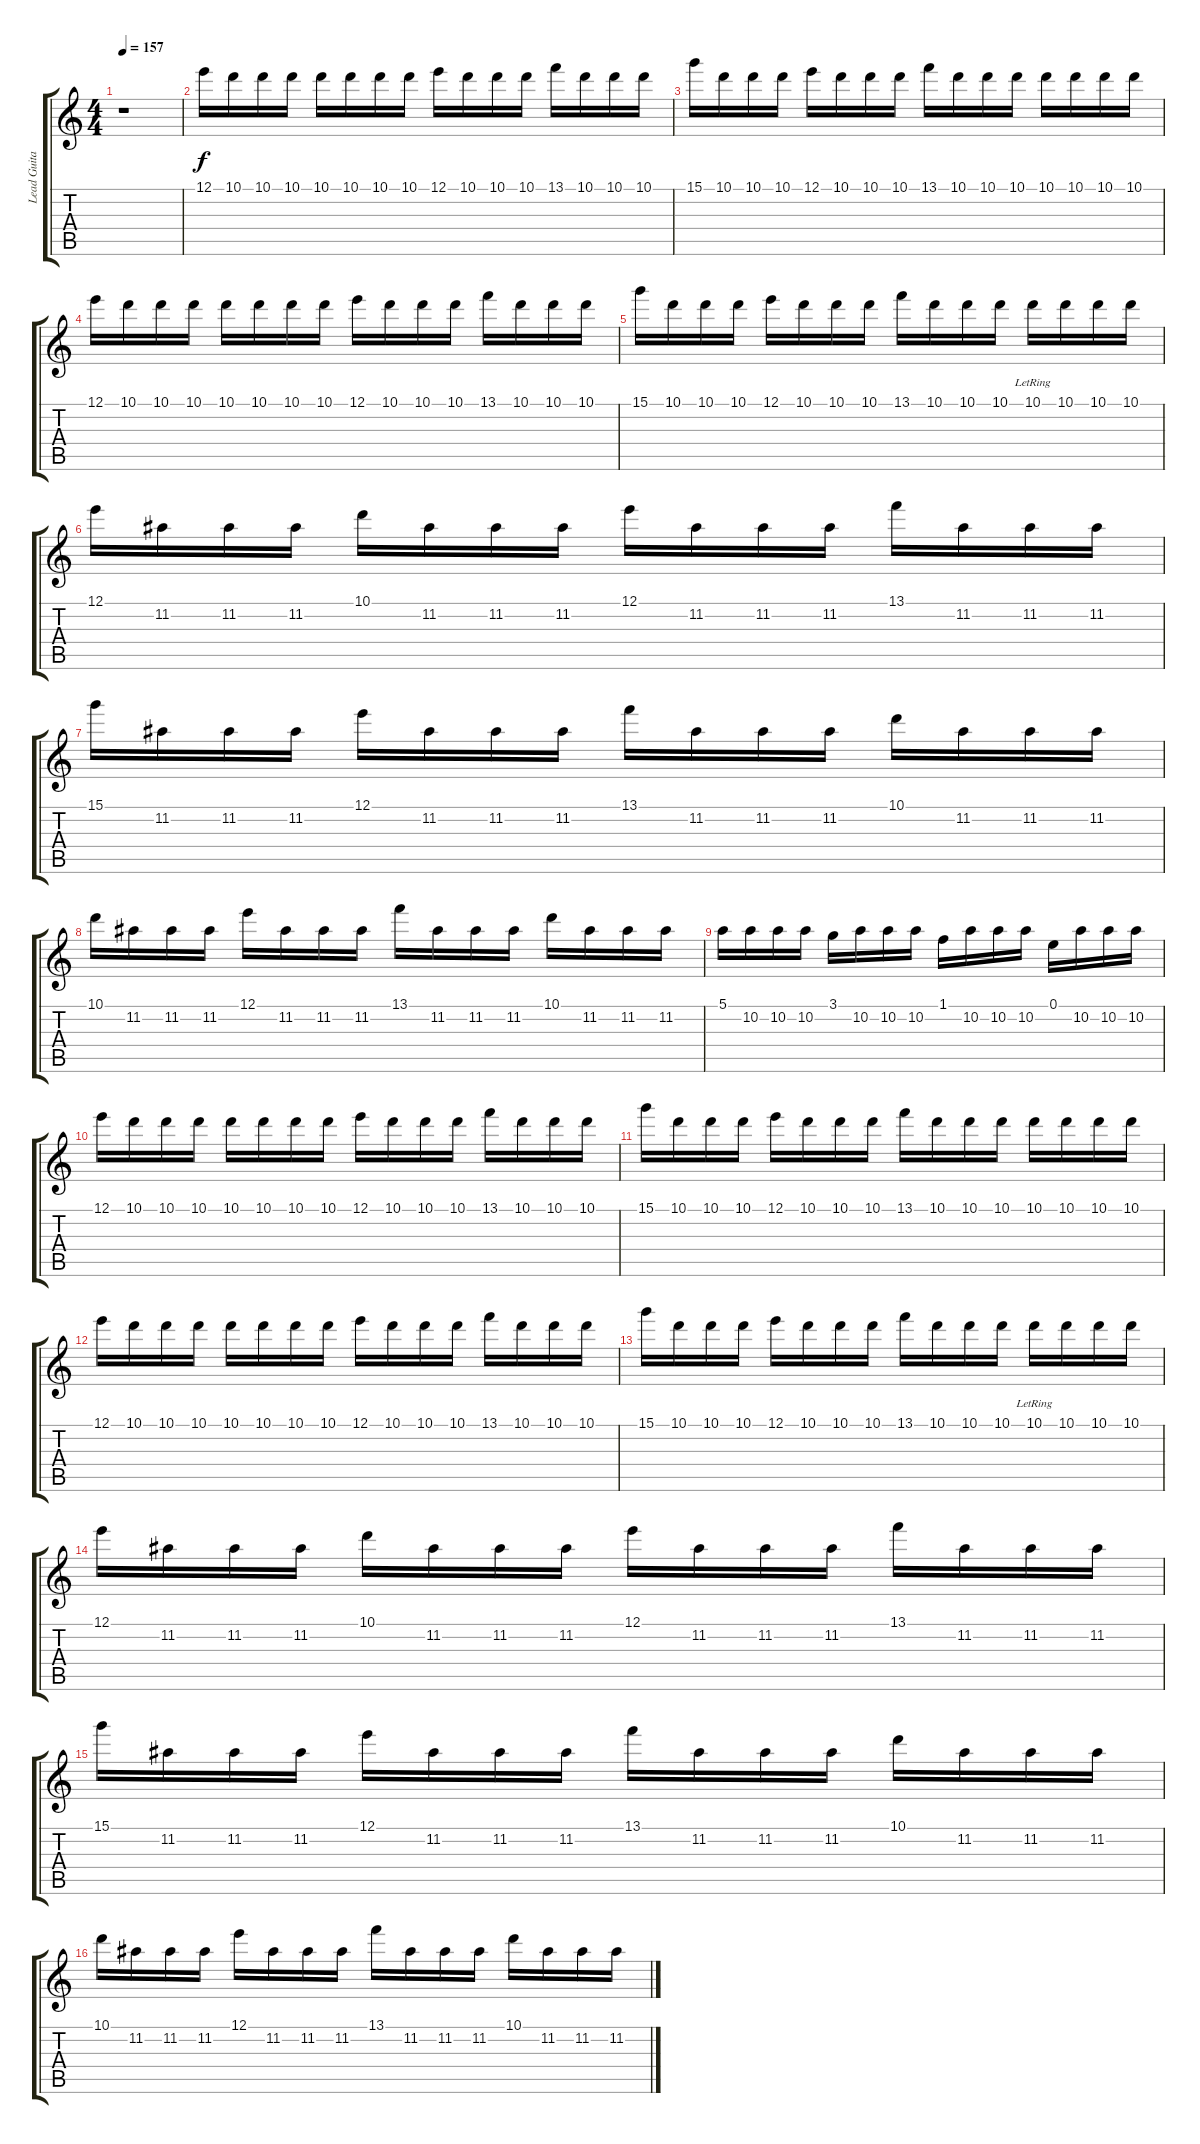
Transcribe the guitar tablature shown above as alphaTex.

\track ("Lead Guitar I" "Lead Guita") {instrument distortionguitar}
\staff {score tabs}
\tuning (E4 B3 G3 D3 A2 E2) {hide}
\ts (4 4)
\tempo 157
\clef g2
\ks c
r.1{dy f} |
12.1.16 10.1.16 10.1.16 10.1.16 10.1.16 10.1.16 10.1.16 10.1.16 12.1.16 10.1.16 10.1.16 10.1.16 13.1.16 10.1.16 10.1.16 10.1.16 |
15.1.16 10.1.16 10.1.16 10.1.16 12.1.16 10.1.16 10.1.16 10.1.16 13.1.16 10.1.16 10.1.16 10.1.16 10.1.16 10.1.16 10.1.16 10.1.16 |
12.1.16 10.1.16 10.1.16 10.1.16 10.1.16 10.1.16 10.1.16 10.1.16 12.1.16 10.1.16 10.1.16 10.1.16 13.1.16 10.1.16 10.1.16 10.1.16 |
15.1.16 10.1.16 10.1.16 10.1.16 12.1.16 10.1.16 10.1.16 10.1.16 13.1.16 10.1.16 10.1.16 10.1.16 10.1{lr}.16 10.1.16 10.1.16 10.1.16 |
12.1.16 11.2.16 11.2.16 11.2.16 10.1.16 11.2.16 11.2.16 11.2.16 12.1.16 11.2.16 11.2.16 11.2.16 13.1.16 11.2.16 11.2.16 11.2.16 |
15.1.16 11.2.16 11.2.16 11.2.16 12.1.16 11.2.16 11.2.16 11.2.16 13.1.16 11.2.16 11.2.16 11.2.16 10.1.16 11.2.16 11.2.16 11.2.16 |
10.1.16 11.2.16 11.2.16 11.2.16 12.1.16 11.2.16 11.2.16 11.2.16 13.1.16 11.2.16 11.2.16 11.2.16 10.1.16 11.2.16 11.2.16 11.2.16 |
5.1.16 10.2.16 10.2.16 10.2.16 3.1.16 10.2.16 10.2.16 10.2.16 1.1.16 10.2.16 10.2.16 10.2.16 0.1.16 10.2.16 10.2.16 10.2.16 |
12.1.16 10.1.16 10.1.16 10.1.16 10.1.16 10.1.16 10.1.16 10.1.16 12.1.16 10.1.16 10.1.16 10.1.16 13.1.16 10.1.16 10.1.16 10.1.16 |
15.1.16 10.1.16 10.1.16 10.1.16 12.1.16 10.1.16 10.1.16 10.1.16 13.1.16 10.1.16 10.1.16 10.1.16 10.1.16 10.1.16 10.1.16 10.1.16 |
12.1.16 10.1.16 10.1.16 10.1.16 10.1.16 10.1.16 10.1.16 10.1.16 12.1.16 10.1.16 10.1.16 10.1.16 13.1.16 10.1.16 10.1.16 10.1.16 |
15.1.16 10.1.16 10.1.16 10.1.16 12.1.16 10.1.16 10.1.16 10.1.16 13.1.16 10.1.16 10.1.16 10.1.16 10.1{lr}.16 10.1.16 10.1.16 10.1.16 |
12.1.16 11.2.16 11.2.16 11.2.16 10.1.16 11.2.16 11.2.16 11.2.16 12.1.16 11.2.16 11.2.16 11.2.16 13.1.16 11.2.16 11.2.16 11.2.16 |
15.1.16 11.2.16 11.2.16 11.2.16 12.1.16 11.2.16 11.2.16 11.2.16 13.1.16 11.2.16 11.2.16 11.2.16 10.1.16 11.2.16 11.2.16 11.2.16 |
10.1.16 11.2.16 11.2.16 11.2.16 12.1.16 11.2.16 11.2.16 11.2.16 13.1.16 11.2.16 11.2.16 11.2.16 10.1.16 11.2.16 11.2.16 11.2.16
